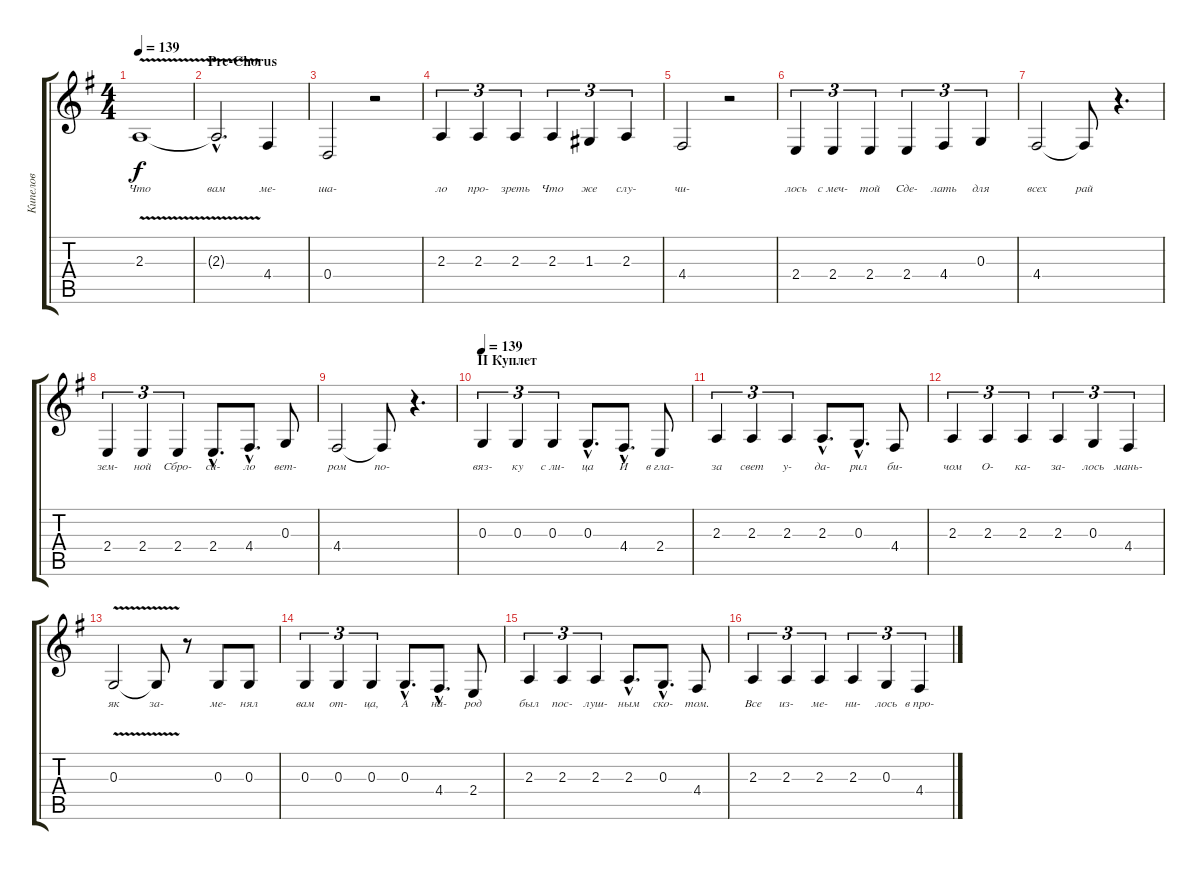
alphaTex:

\track ("Кипелов" "Кипелов") {instrument lead6voice}
\staff {score tabs}
\tuning (E4 B3 G3 D3 A2 E2) {hide}
\ts (4 4)
\tempo 139
\clef g2
\ks eminor
2.3{v}.1{lyrics (0 "Что") lyrics (1 "") lyrics (2 "") lyrics (3 "") lyrics (4 "") dy f} |
\section ("" "Pre-Chorus")
2.3{hac t}.2{d lyrics (0 "вам") lyrics (1 "") lyrics (2 "") lyrics (3 "") lyrics (4 "")} 4.4.4{lyrics (0 "ме-") lyrics (1 "") lyrics (2 "") lyrics (3 "") lyrics (4 "")} |
0.4.2{lyrics (0 "ша-") lyrics (1 "") lyrics (2 "") lyrics (3 "") lyrics (4 "")} r.2 |
2.3.4{tu (3 2) lyrics (0 "ло") lyrics (1 "") lyrics (2 "") lyrics (3 "") lyrics (4 "")} 2.3.4{tu (3 2) lyrics (0 "пpо-") lyrics (1 "") lyrics (2 "") lyrics (3 "") lyrics (4 "")} 2.3.4{tu (3 2) lyrics (0 "зpеть") lyrics (1 "") lyrics (2 "") lyrics (3 "") lyrics (4 "")} 2.3.4{tu (3 2) lyrics (0 "Что") lyrics (1 "") lyrics (2 "") lyrics (3 "") lyrics (4 "")} 1.3.4{tu (3 2) lyrics (0 "же") lyrics (1 "") lyrics (2 "") lyrics (3 "") lyrics (4 "")} 2.3.4{tu (3 2) lyrics (0 "слy-") lyrics (1 "") lyrics (2 "") lyrics (3 "") lyrics (4 "")} |
4.4.2{lyrics (0 "чи-") lyrics (1 "") lyrics (2 "") lyrics (3 "") lyrics (4 "")} r.2 |
2.4.4{tu (3 2) lyrics (0 "лось") lyrics (1 "") lyrics (2 "") lyrics (3 "") lyrics (4 "")} 2.4.4{tu (3 2) lyrics (0 "с меч-") lyrics (1 "") lyrics (2 "") lyrics (3 "") lyrics (4 "")} 2.4.4{tu (3 2) lyrics (0 "той") lyrics (1 "") lyrics (2 "") lyrics (3 "") lyrics (4 "")} 2.4.4{tu (3 2) lyrics (0 "Сде-") lyrics (1 "") lyrics (2 "") lyrics (3 "") lyrics (4 "")} 4.4.4{tu (3 2) lyrics (0 "лать") lyrics (1 "") lyrics (2 "") lyrics (3 "") lyrics (4 "")} 0.3.4{tu (3 2) lyrics (0 "для") lyrics (1 "") lyrics (2 "") lyrics (3 "") lyrics (4 "")} |
4.4.2{lyrics (0 "всех") lyrics (1 "") lyrics (2 "") lyrics (3 "") lyrics (4 "")} 4.4{t}.8{lyrics (0 "pай") lyrics (1 "") lyrics (2 "") lyrics (3 "") lyrics (4 "")} r.4{d} |
2.4.4{tu (3 2) lyrics (0 "зем-") lyrics (1 "") lyrics (2 "") lyrics (3 "") lyrics (4 "")} 2.4.4{tu (3 2) lyrics (0 "ной") lyrics (1 "") lyrics (2 "") lyrics (3 "") lyrics (4 "")} 2.4.4{tu (3 2) lyrics (0 "Сбpо-") lyrics (1 "") lyrics (2 "") lyrics (3 "") lyrics (4 "")} 2.4{hac}.8{d lyrics (0 "си-") lyrics (1 "") lyrics (2 "") lyrics (3 "") lyrics (4 "")} 4.4{hac}.8{d lyrics (0 "ло") lyrics (1 "") lyrics (2 "") lyrics (3 "") lyrics (4 "")} 0.3.8{lyrics (0 "вет-") lyrics (1 "") lyrics (2 "") lyrics (3 "") lyrics (4 "")} |
4.4.2{lyrics (0 "pом") lyrics (1 "") lyrics (2 "") lyrics (3 "") lyrics (4 "")} 4.4{t}.8{lyrics (0 "по-") lyrics (1 "") lyrics (2 "") lyrics (3 "") lyrics (4 "")} r.4{d} |
\section ("" "II Куплет")
\tempo 139
0.3.4{tu (3 2) lyrics (0 "вяз-") lyrics (1 "") lyrics (2 "") lyrics (3 "") lyrics (4 "")} 0.3.4{tu (3 2) lyrics (0 "кy") lyrics (1 "") lyrics (2 "") lyrics (3 "") lyrics (4 "")} 0.3.4{tu (3 2) lyrics (0 "с ли-") lyrics (1 "") lyrics (2 "") lyrics (3 "") lyrics (4 "")} 0.3{hac}.8{d lyrics (0 "ца") lyrics (1 "") lyrics (2 "") lyrics (3 "") lyrics (4 "")} 4.4{hac}.8{d lyrics (0 "И") lyrics (1 "") lyrics (2 "") lyrics (3 "") lyrics (4 "")} 2.4.8{lyrics (0 "в гла-") lyrics (1 "") lyrics (2 "") lyrics (3 "") lyrics (4 "")} |
2.3.4{tu (3 2) lyrics (0 "за") lyrics (1 "") lyrics (2 "") lyrics (3 "") lyrics (4 "")} 2.3.4{tu (3 2) lyrics (0 "свет") lyrics (1 "") lyrics (2 "") lyrics (3 "") lyrics (4 "")} 2.3.4{tu (3 2) lyrics (0 "y-") lyrics (1 "") lyrics (2 "") lyrics (3 "") lyrics (4 "")} 2.3{hac}.8{d lyrics (0 "да-") lyrics (1 "") lyrics (2 "") lyrics (3 "") lyrics (4 "")} 0.3{hac}.8{d lyrics (0 "pил") lyrics (1 "") lyrics (2 "") lyrics (3 "") lyrics (4 "")} 4.4.8{lyrics (0 "би-") lyrics (1 "") lyrics (2 "") lyrics (3 "") lyrics (4 "")} |
2.3.4{tu (3 2) lyrics (0 "чом") lyrics (1 "") lyrics (2 "") lyrics (3 "") lyrics (4 "")} 2.3.4{tu (3 2) lyrics (0 "О-") lyrics (1 "") lyrics (2 "") lyrics (3 "") lyrics (4 "")} 2.3.4{tu (3 2) lyrics (0 "ка-") lyrics (1 "") lyrics (2 "") lyrics (3 "") lyrics (4 "")} 2.3.4{tu (3 2) lyrics (0 "за-") lyrics (1 "") lyrics (2 "") lyrics (3 "") lyrics (4 "")} 0.3.4{tu (3 2) lyrics (0 "лось") lyrics (1 "") lyrics (2 "") lyrics (3 "") lyrics (4 "")} 4.4.4{tu (3 2) lyrics (0 "мань-") lyrics (1 "") lyrics (2 "") lyrics (3 "") lyrics (4 "")} |
0.3{v}.2{lyrics (0 "як") lyrics (1 "") lyrics (2 "") lyrics (3 "") lyrics (4 "")} 0.3{t}.8{lyrics (0 "за-") lyrics (1 "") lyrics (2 "") lyrics (3 "") lyrics (4 "")} r.8 0.3.8{lyrics (0 "ме-") lyrics (1 "") lyrics (2 "") lyrics (3 "") lyrics (4 "")} 0.3.8{lyrics (0 "нял") lyrics (1 "") lyrics (2 "") lyrics (3 "") lyrics (4 "")} |
0.3.4{tu (3 2) lyrics (0 "вам") lyrics (1 "") lyrics (2 "") lyrics (3 "") lyrics (4 "")} 0.3.4{tu (3 2) lyrics (0 "от-") lyrics (1 "") lyrics (2 "") lyrics (3 "") lyrics (4 "")} 0.3.4{tu (3 2) lyrics (0 "ца,") lyrics (1 "") lyrics (2 "") lyrics (3 "") lyrics (4 "")} 0.3{hac}.8{d lyrics (0 "А") lyrics (1 "") lyrics (2 "") lyrics (3 "") lyrics (4 "")} 4.4{hac}.8{d lyrics (0 "на-") lyrics (1 "") lyrics (2 "") lyrics (3 "") lyrics (4 "")} 2.4.8{lyrics (0 "pод") lyrics (1 "") lyrics (2 "") lyrics (3 "") lyrics (4 "")} |
2.3.4{tu (3 2) lyrics (0 "был") lyrics (1 "") lyrics (2 "") lyrics (3 "") lyrics (4 "")} 2.3.4{tu (3 2) lyrics (0 "пос-") lyrics (1 "") lyrics (2 "") lyrics (3 "") lyrics (4 "")} 2.3.4{tu (3 2) lyrics (0 "лyш-") lyrics (1 "") lyrics (2 "") lyrics (3 "") lyrics (4 "")} 2.3{hac}.8{d lyrics (0 "ным") lyrics (1 "") lyrics (2 "") lyrics (3 "") lyrics (4 "")} 0.3{hac}.8{d lyrics (0 "ско-") lyrics (1 "") lyrics (2 "") lyrics (3 "") lyrics (4 "")} 4.4.8{lyrics (0 "том.") lyrics (1 "") lyrics (2 "") lyrics (3 "") lyrics (4 "")} |
2.3.4{tu (3 2) lyrics (0 "Все") lyrics (1 "") lyrics (2 "") lyrics (3 "") lyrics (4 "")} 2.3.4{tu (3 2) lyrics (0 "из-") lyrics (1 "") lyrics (2 "") lyrics (3 "") lyrics (4 "")} 2.3.4{tu (3 2) lyrics (0 "ме-") lyrics (1 "") lyrics (2 "") lyrics (3 "") lyrics (4 "")} 2.3.4{tu (3 2) lyrics (0 "ни-") lyrics (1 "") lyrics (2 "") lyrics (3 "") lyrics (4 "")} 0.3.4{tu (3 2) lyrics (0 "лось") lyrics (1 "") lyrics (2 "") lyrics (3 "") lyrics (4 "")} 4.4.4{tu (3 2) lyrics (0 "в пpо-") lyrics (1 "") lyrics (2 "") lyrics (3 "") lyrics (4 "")}
